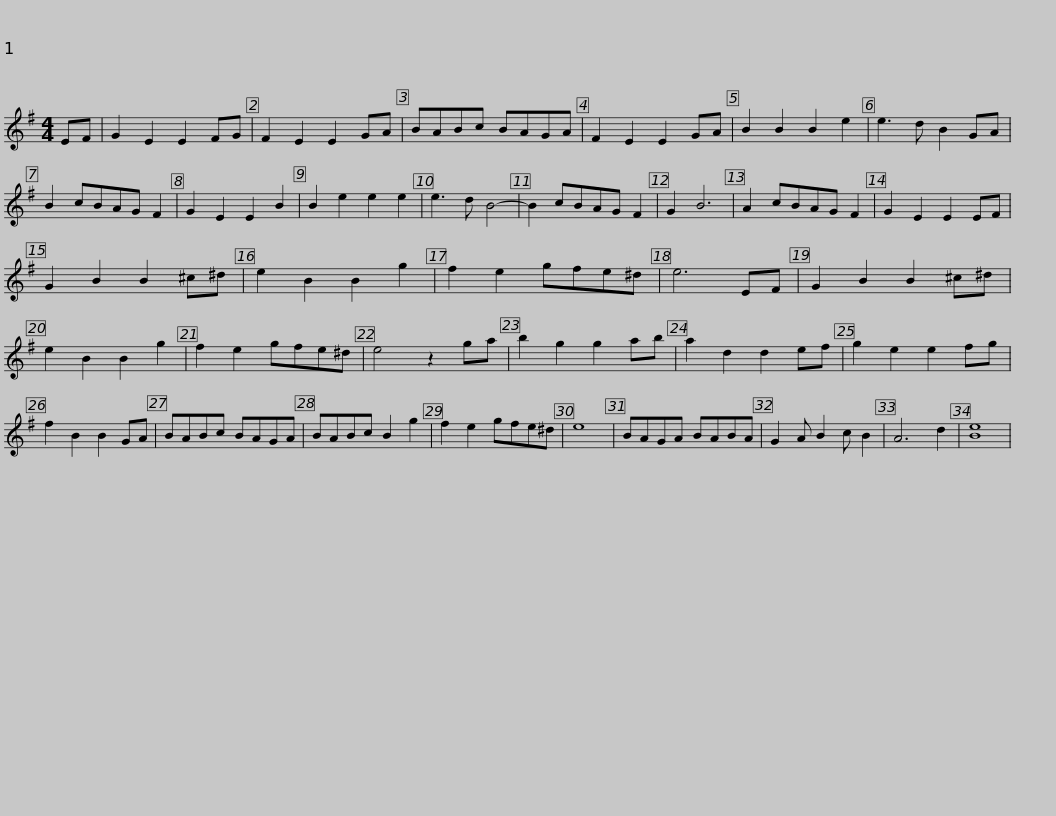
X:1
L:1/8
M:4/4
I:linebreak $
K:Emin
V:1 treble
V:1
 EF | G2 E2 E2 FG | F2 E2 E2 GA | BABc BAGA | F2 E2 E2 GA | %5
 B2 B2 B2 e2 | e3 d B2 GA | B2 cBAG F2 |$ G2 E2 E2 B2 | B2 e2 e2 e2 | %10
 e3 d B4- | B2 cBAG F2 | G2 B6 | A2 cBAG F2 | G2 E2 E2 EF | %15
 G2 B2 B2 ^c^d | e2 B2 B2 g2 |$ f2 e2 gfe^d | e6 EF | G2 B2 B2 ^c^d | %20
 e2 B2 B2 g2 | f2 e2 gfe^d | e4 z2 ga | b2 g2 g2 ab | a2 d2 d2 ef |$ %25
 g2 e2 e2 fg | f2 B2 B2 GA | BABc BAGA | BABc B2 g2 | f2 e2 gfe^d | %30
 e8 | BAGA BABA |$ G2 A B2 c B2 | A6 d2 | [Be]8 | %35
